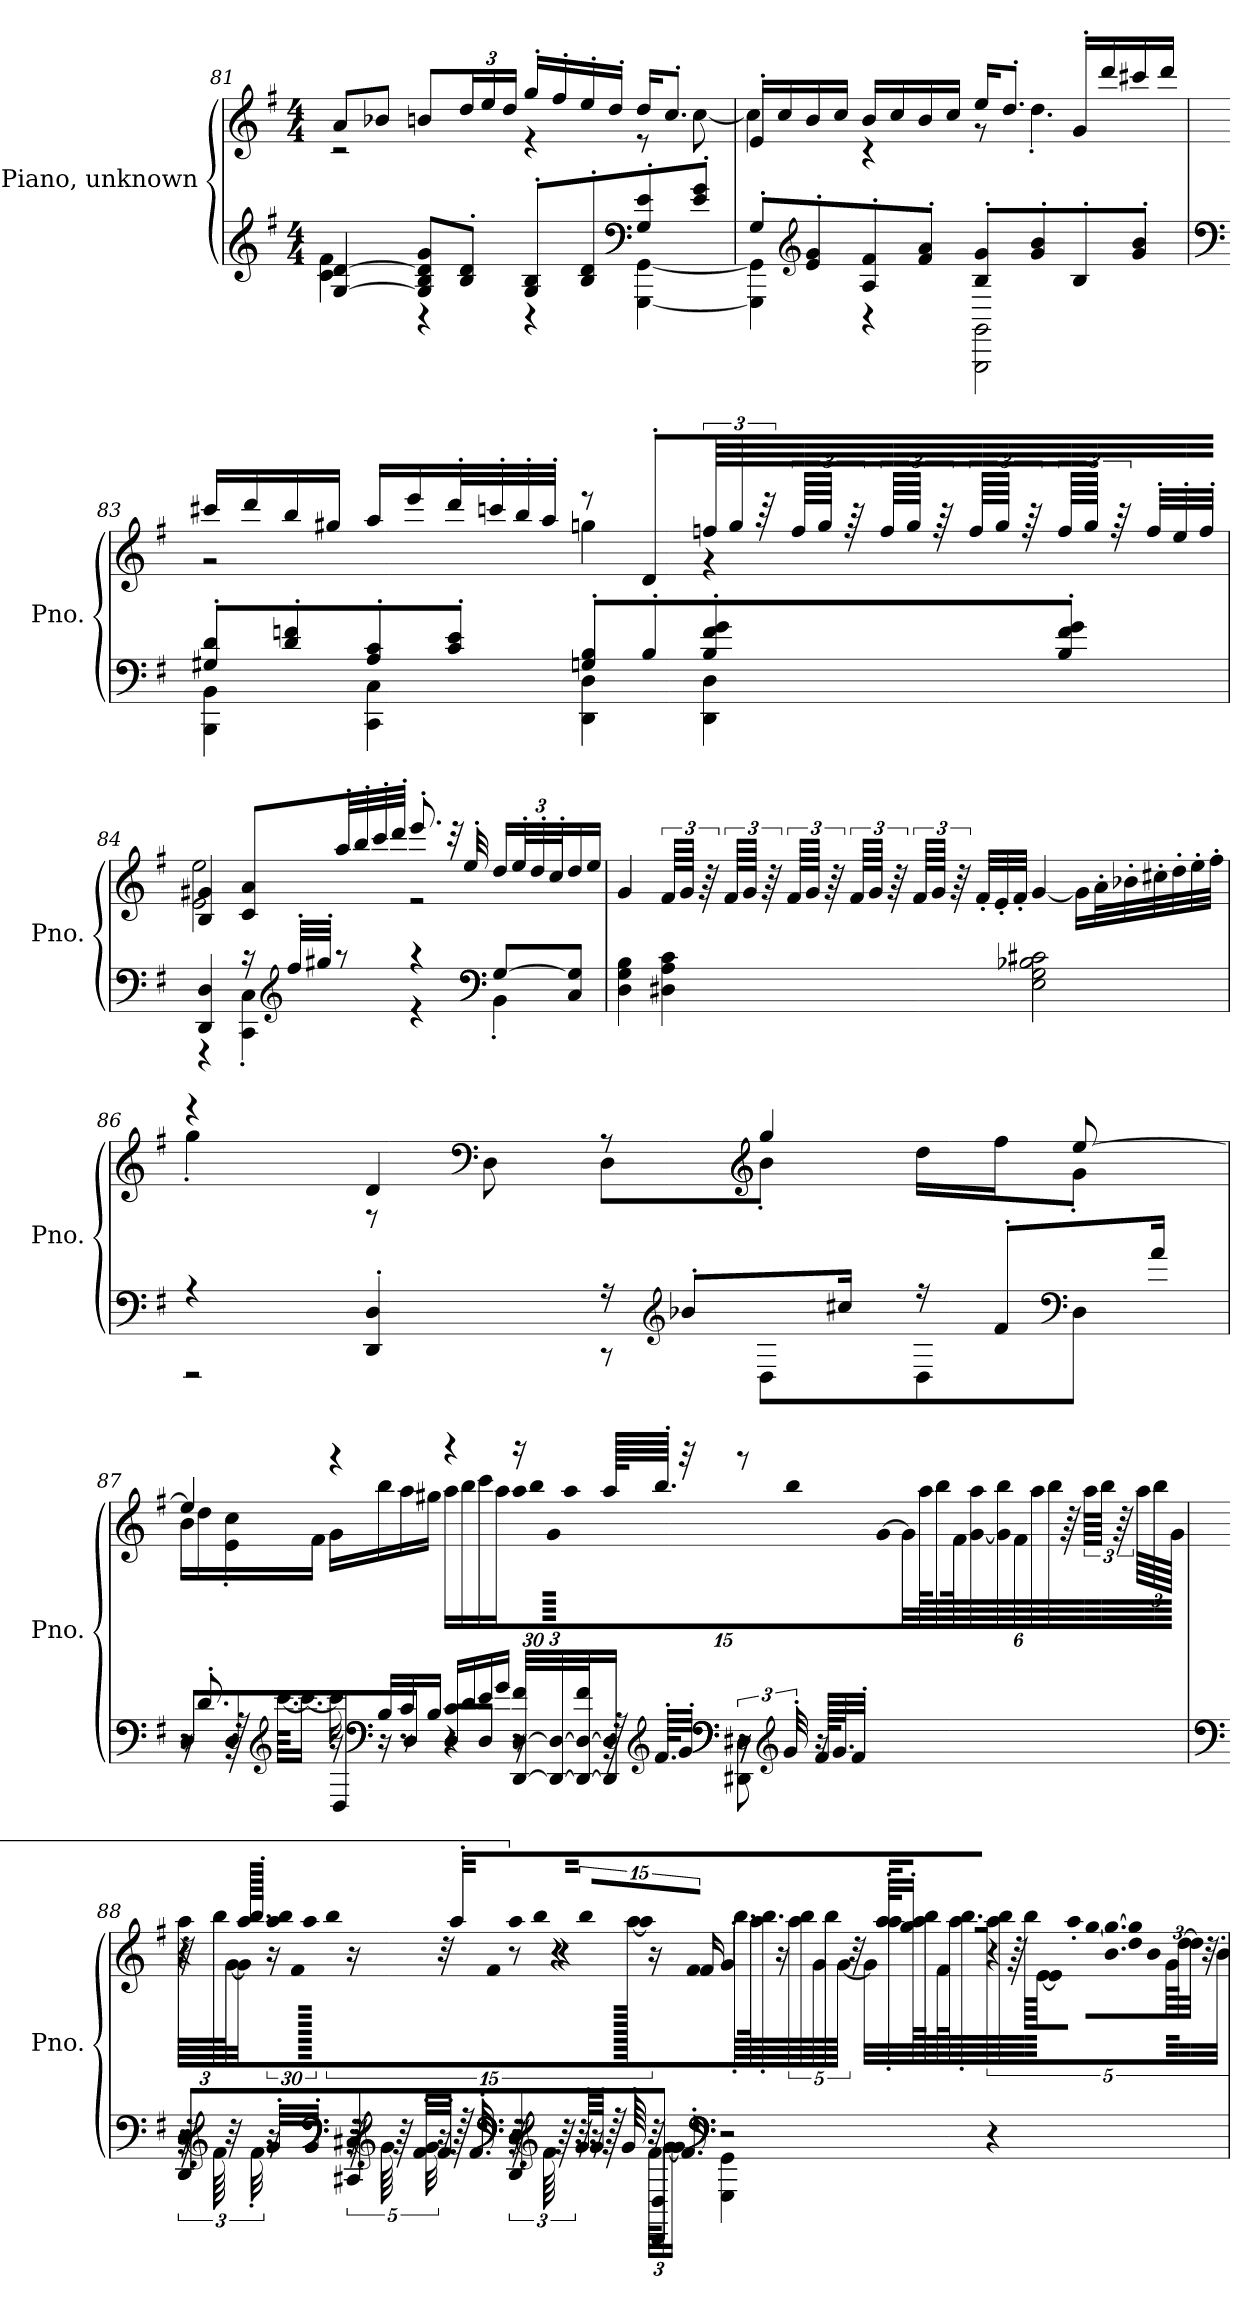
**kern	**kern
*part1	*part1
*staff2	*staff1
*I"Piano, unknown	*
*I'Pno.	*
!!LO:LB:g=z
*clefG2	*clefG2
*k[f#]	*k[f#]
*M4/4	*M4/4
=81	=81
*^	*^
[4G/ [4d/	4c\ 4f#\	8a/L	2r
.	.	8b-X/J	.
8G/] 8B/ 8d/] 8g/L	4r	8bn/L	.
*	*	*Xbrackettup	*
8B/' 8d/'J	.	24dd/L	.
.	.	24ee/	.
.	.	24dd/JJ	.
8G/' 8B/'L	4r	16gg'/LL	4r
.	.	16ff#'/	.
8B/' 8d/'	.	16ee'/	.
.	.	16dd'/JJ	.
*clefF4	*	*	*
8G/' 8e/'	[4GGG\ [4GG\	16dd/KL	8r
.	.	8.cc'/J	.
8e/' 8g/'J	.	.	[8cc\
=82	=82	=82	=82
8G'/L	4GGG\] 4GG\]	16e'/LL	4cc\]
.	.	16cc/	.
*clefG2	*	*	*
8e/' 8g/'	.	16b/	.
.	.	16cc/JJ	.
8A/' 8f#/'	4r	16b/LL	4r
.	.	16cc/	.
8f#/' 8a/'J	.	16b/	.
.	.	16cc/JJ	.
8B/' 8g/'L	2GGG\ 2GG\	16ee/KL	8r
.	.	8.dd'/J	.
8g/' 8b/'	.	.	4.dd'\
8B'/	.	16g'/LL	.
.	.	16ddd/	.
8g/' 8b/'J	.	16ccc#X/	.
.	.	16ddd/JJ	.
!!LO:PB:g=z	!!
=83	=83	=83	=83
*clefF4	*	*	*
8G#X/' 8d/'L	4BBB\ 4BB\	16ccc#X/LL	2r
.	.	16ddd/	.
8d/' 8fn/'	.	16bb/	.
.	.	16gg#X/JJ	.
8A/' 8c/'	4CC\ 4C\	16aa/LL	.
.	.	16eee/	.
8c/' 8e/'J	.	32ddd'/L	.
.	.	32cccn'/	.
.	.	32bb'/	.
.	.	32aa'/JJJ	.
8Gn/' 8B/'L	4DD\ 4D\	8r	4ggn\
8B'/	.	8d'/L	.
*	*	*brackettup	*
8B/' 8f/' 8g/'	4DD\ 4D\	96ffn/LLL	4r
.	.	96gg/JJJJ	.
.	.	96r	.
.	.	96ff/LLLL	.
.	.	96gg/JJJJ	.
.	.	96r	.
.	.	96ff/LLLL	.
.	.	96gg/JJJJ	.
.	.	96r	.
.	.	96ff/LLLL	.
.	.	96gg/JJJJ	.
.	.	96r	.
8B/' 8f/' 8g/'J	.	96ff/LLLL	.
.	.	96gg/JJJJ	.
.	.	96r	.
.	.	32ff'/LLL	.
.	.	32ee'/	.
.	.	32ff'/JJJ	.
!!LO:LB:g=z	!!
=84	=84	=84	=84
4DD/ 4D/	4r	4B/ 4g#X/	2e\ 2ee\
16r	4CC\' 4C\'	8c/ 8a/L	.
*clefG2	*	*	*
32ff#'/LLL	.	.	.
32gg#X'/JJJ	.	.	.
8r	.	32aa'/LL	.
.	.	32bb'/	.
.	.	32ccc'/	.
.	.	32ddd'/JJJ	.
4r	4r	8.eee'/	2r
.	.	32r	.
.	.	32ee'/	.
*clefF4	*	*	*
[8G/L	4BB'\	16dd/LL	.
*	*	*Xbrackettup	*
.	.	48ee'/L	.
.	.	48dd'/	.
.	.	48cc'/J	.
8C/ 8G/]J	.	16dd/	.
.	.	16ee/JJ	.
*v	*v	*	*
*	*v	*v
!!LO:LB:g=z
=85	=85
4D\ 4G\ 4B\	4g/
*	*brackettup
4D#X\ 4A\ 4c\	96f#/LLLL
.	96g/JJJJ
.	96r
.	96f#/LLLL
.	96g/JJJJ
.	96r
.	96f#/LLLL
.	96g/JJJJ
.	96r
.	96f#/LLLL
.	96g/JJJJ
.	96r
.	96f#/LLLL
.	96g/JJJJ
.	96r
.	32f#'/LLL
.	32e'/
.	32f#'/JJJ
2E\ 2G\ 2B-X\ 2c#X\	[4g/
.	16g\LL]
.	32a'\L
.	32b-X'\
.	32cc#X'\
.	32dd'\
.	32ee'\
.	32ff#'\JJJ
!!LO:LB:g=z
=86	=86
*^	*^
4r	2r	4r	4gg'\
4DD/' 4D/'	.	4d/	8r
*	*	*clefF4	*
.	.	.	8D\
16r	8r	8r	8D\L
*clefG2	*	*	*
8b-X'/L	.	.	.
*	*	*clefG2	*
.	8D\L	4gg/	8b'\J
16cc#X/Jk	.	.	.
16r	8D\	.	16dd\LL
8f#'/L	.	.	16ff#\J
*clefF4	*	*	*
.	8D\J	[8ee/	8g'\J
16a/Jk	.	.	.
!!LO:LB:g=z	!!
=87	=87	=87	=87
*	*^	*	*
16r	8r	8D/L	4ee/]	16b\LL
8.d'/	.	.	.	16dd\
.	128r	8D/	.	16e\' 16cc\'
*clefG2	*	*	*	*
.	[64.ccc\KKLL	.	.	.
.	16.ccc\JJ_	.	.	.
.	.	.	.	16f#\JJ
16r	16ccc\]	8D/	4r	16g\LL
*clefF4	*	*	*	*
16B/LL	16r	.	.	16bb\
16c/	8r	8D/J	.	16aa\
16B/JJ	.	.	.	16gg#X\JJ
16c/LL	4r	8D/L	4r	16aa\LL
16d/	.	.	.	16bb\
16e/	.	8D/J	.	16ccc\
16g/JJ	.	.	.	16aa\
*Xbrackettup	*	*	*	*Xbrackettup
!	!	!	!	!LO:N:vis=256
[48DD/ [48D/ 48f#/LLL	8r	16r	16r	1920%17aa\LLL
!	!	!	!	!LO:N:vis=256
.	.	.	.	1920%17bb\J
!	!	!	!	!LO:N:vis=64
.	.	.	.	960%17g\
48DD/_ 48D/_	.	.	.	.
.	.	.	.	1920ryy
!	!	!	!	!LO:N:vis=256
.	.	.	.	1920%17aa\L
48DD/_ 48D/_ 48f#/J	.	.	.	.
!	!	!	!	!LO:N:vis=256
.	.	.	.	1920%17bb\
!	!	!	!	!LO:N:vis=256
.	.	.	.	[1920%17g\JJ
16DD/] 16D/]JJ	.	128r	128aa/KLLLL	32g\]
*clefG2	*	*	*	*
.	.	64.f#'/KLLL	64.bb'/JJJJ	.
.	.	32g'/JJJ	32r	128aa\KL
.	.	.	.	64bb\
.	.	.	.	128f#\K
*clefF4	*	*	*	*
*brackettup	*	*	*	*
24r	8DD#X\ 8D#X\	16r	8r	[96g\ 96aa\
.	.	.	.	96g\] 96bb\
.	.	.	.	96f#\
*	*	*	*	*brackettup
.	.	.	.	96aa\
*clefG2	*	*	*	*
48g'/	.	.	.	96bb\JJJJ
.	.	.	.	96r
16r	.	128f#/KLLLL	.	96aa\LLLL
.	.	64.g/J	.	.
.	.	.	.	96bb\JJJJ
.	.	.	.	96r
*	*	*	*	*Xbrackettup
.	.	32f#'/JJJ	.	96aa\LLLL
.	.	.	.	96bb\
.	.	.	.	96g\JJJJ
*	*	*	*v	*v
!!LO:LB:g=z
=88	=88	=88	=88
*clefF4	*	*	*
*	*	*	*^
*	*	*	*	*^
16r	96r	8DD/ 8D/L	32r	96aa\LLLL	4r
*clefG2	*	*	*	*	*
.	96f#\	.	.	96bb\	.
.	48r	.	.	[96g\J	.
.	.	.	128aa/KLLLL	32g\]	.
.	.	.	64.bb'/JJJJ	.	.
.	48f#'\	.	.	.	.
!	!	!	!	!LO:N:vis=256	!
32g'/LLL	16r	.	16r	1920%17aa\LL	.
!	!	!	!	!LO:N:vis=256	!
.	.	.	.	1920%17bb\	.
!	!	!	!	!LO:N:vis=256	!
.	.	.	.	1920%17f#\J	.
!	!	!	!	!LO:N:vis=64	!
.	.	.	.	960%17aa\	.
32g'/JJJ	.	.	.	.	.
.	.	.	.	1920ryy	.
!	!	!	!	!LO:N:vis=256	!
.	.	.	.	1920%17bb\L	.
!	!	!	!	!LO:N:vis=256	!
.	.	.	.	1920%17f#\	.
*clefF4	*	*	*	*	*
32r	80r	8CC#X/ 8C#X/	16r	[1920aa\	.
.	.	.	.	960%7aa\J]	.
.	.	.	.	64.bb'\	.
*clefG2	*	*	*	*	*
.	80g\	.	.	.	.
.	80r	.	.	.	.
32f#'/LLL	.	.	.	128aa\K	.
.	40g\	.	.	.	.
.	.	.	.	64.bb'\	.
32f#'/JJJ	16r	.	32r	80aa\	.
.	.	.	.	80bb\	.
.	.	.	.	80g\	.
128r	.	.	32aa'/LLL	.	.
.	.	.	.	80bb\	.
64.f#'/	.	.	.	.	.
.	.	.	.	[80g\JJJJ	.
*clefF4	*	*	*	*	*
*	*	*	*brackettup	*	*
!	!	!	!LO:N:vis=256	!	!
32r	96r	8DD/ 8D/	1920%17aa/LL	32g\LLL]	8r
!	!	!	!LO:N:vis=256	!	!
.	.	.	1920%17bb/JJJJJ	.	.
*clefG2	*	*	*	*	*
.	96f#\	.	.	.	.
!	!	!	!LO:N:vis=128	!	!
.	.	.	1920%17r	.	.
.	96r	.	.	.	.
!	!	!	!LO:N:vis=64	!	!
.	.	.	960%17r	.	.
32g'/LLL	32r	.	.	32aa'\	.
.	.	.	1920ryy	.	.
!	!	!	!LO:N:vis=256	!	!
.	.	.	1920%17bb/LLLLL	.	.
!	!	!	!LO:N:vis=256	!	!
.	.	.	1920%17f#/JJJJJ	.	.
32g'/JJJ	16r	.	16r	128aa\KL	.
.	.	.	.	64bb\	.
.	.	.	.	128f#\L	.
128r	.	.	.	128aa\J	.
64.g'/	.	.	.	64.bb'\	.
*	*Xbrackettup	*	*	*	*
32r	96f#\KLLL	8DD/ 8D/J	32r	80aa\	16r
.	[48g\J	.	.	.	.
.	.	.	.	80bb\JJJJ	.
.	.	.	.	80r	.
16.f#'/	16.g\JJ]	.	32aa'/KLL	.	.
.	.	.	.	80bb\LLLL	.
.	.	.	.	[80e\J	.
.	.	.	16gg'/JJ	32e\]	16f#/
.	.	.	.	32aa'\JJJ	.
*clefF4	*	*	*	*	*
2r	4GGG\ 4GG\	2r	2r	[8gg\L	4g'/
.	.	.	.	16.b\ 16.gg\_L	.
.	.	.	.	32dd\ 32gg\]JK	.
.	4r	.	.	8b\	4r
*	*	*	*	*Xbrackettup	*
.	.	.	.	96g\KLL	.
.	.	.	.	[48dd\	.
.	.	.	.	32dd\JJJ]	.
.	.	.	.	32r	.
.	.	.	.	32b'\	.
*v	*v	*v	*	*	*
*	*v	*v	*v
=	=
*-	*-
